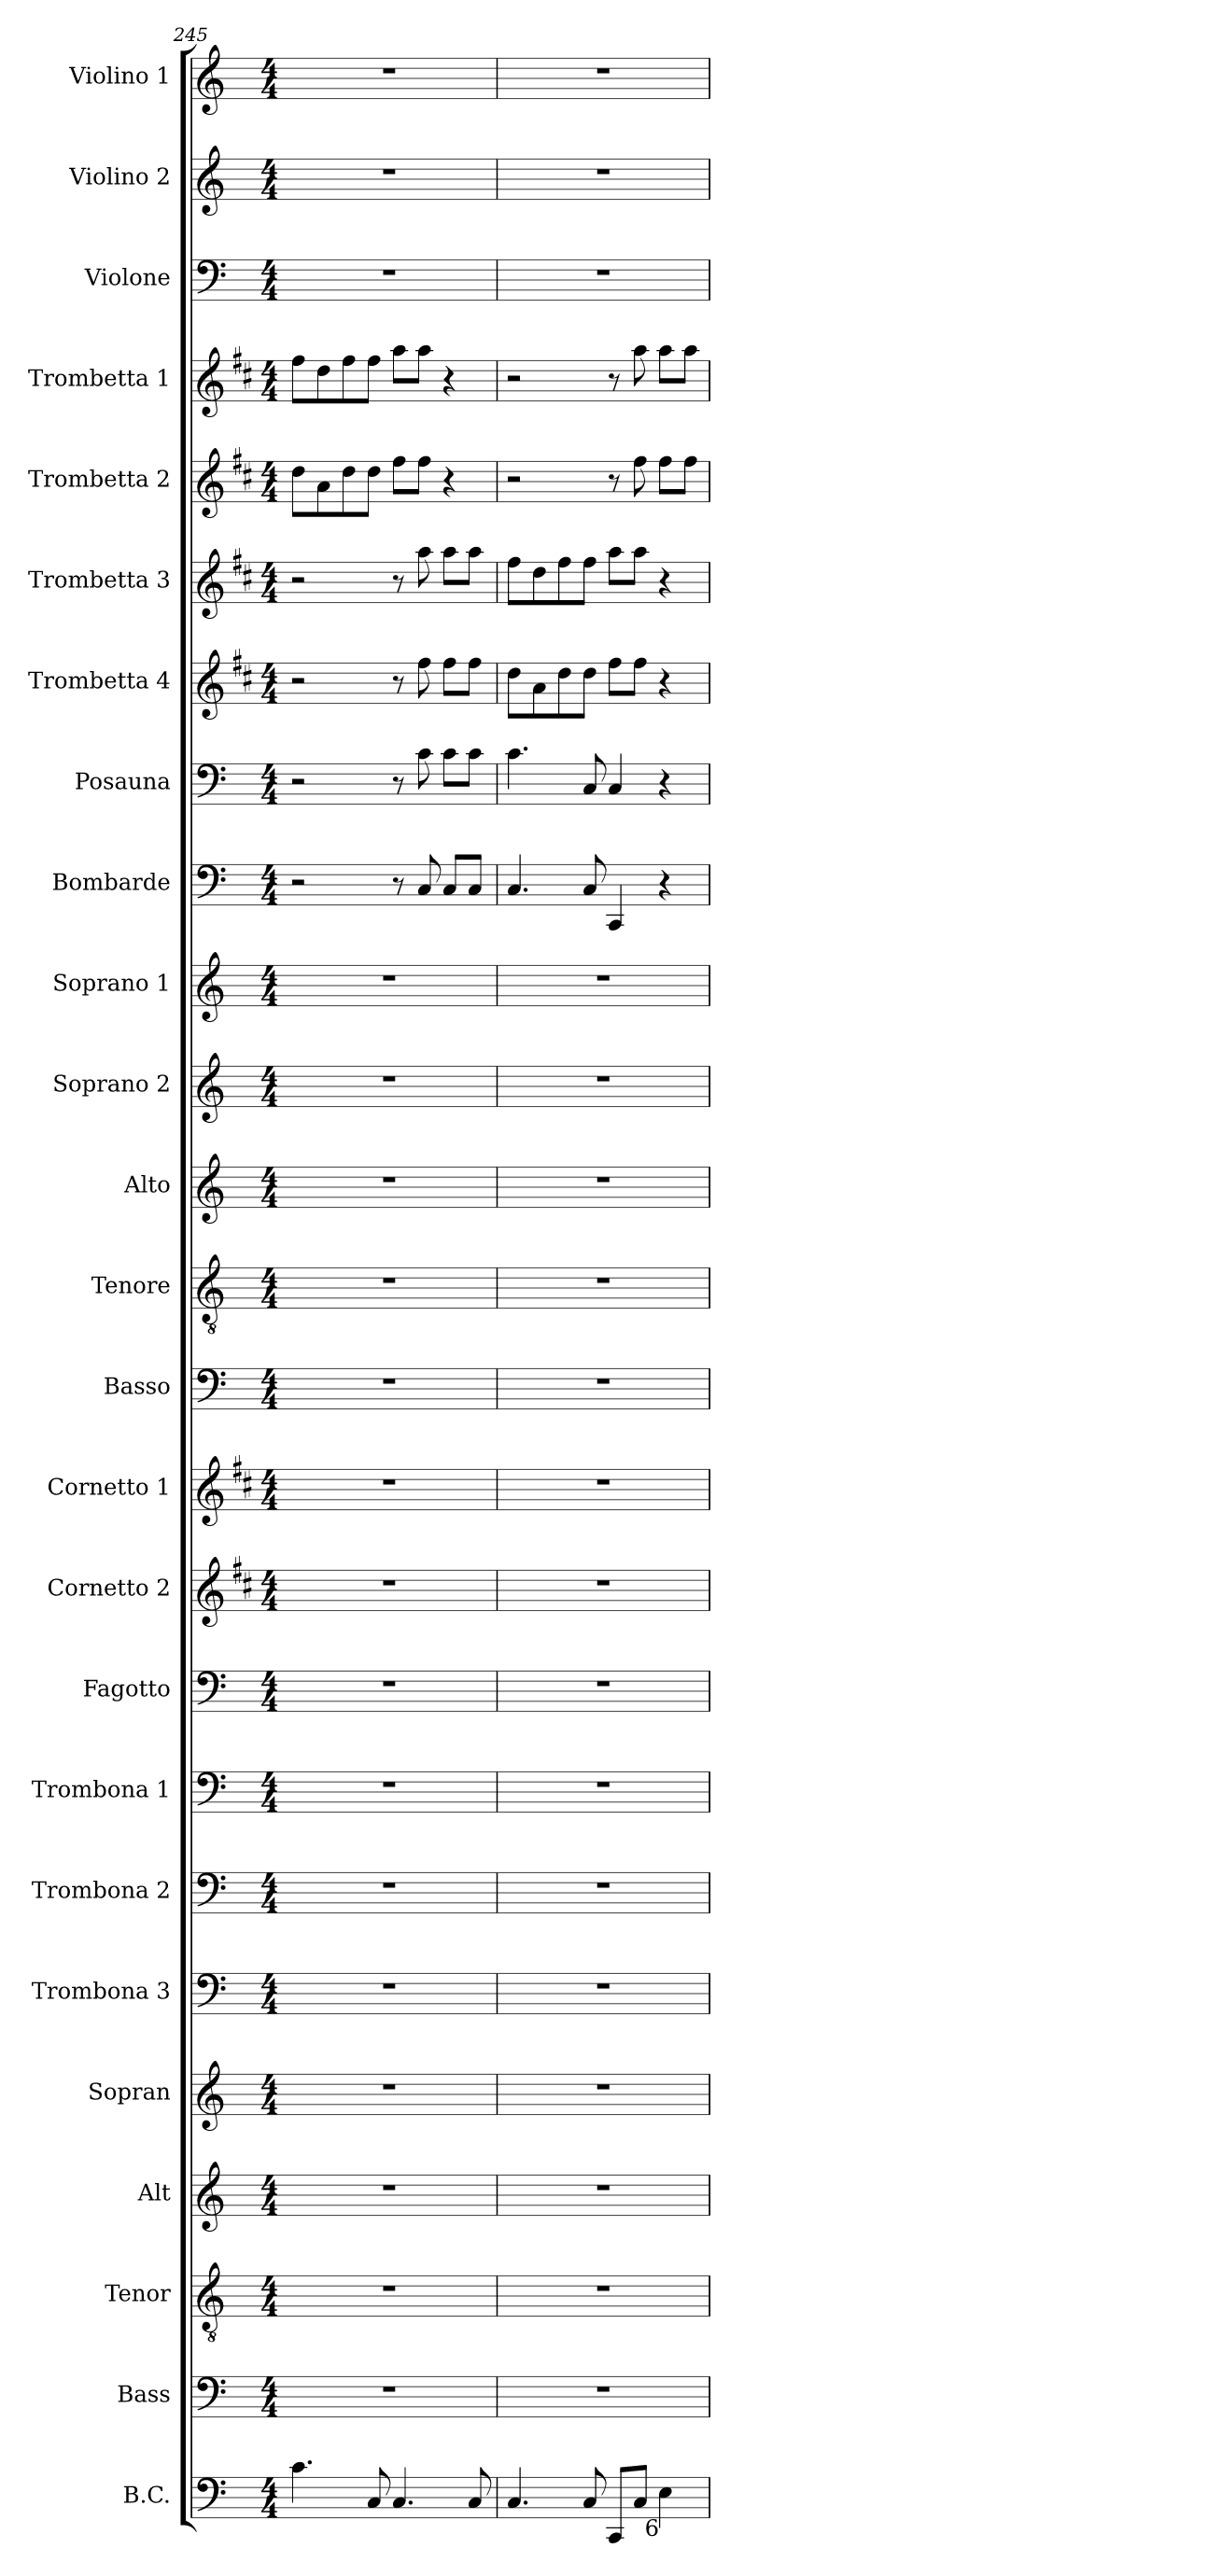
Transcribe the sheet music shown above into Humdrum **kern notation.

**kern	**kern	**kern	**kern	**kern	**kern	**kern	**kern	**kern	**kern	**kern	**kern	**kern	**kern	**kern	**kern	**kern	**kern	**kern	**kern	**kern	**kern	**kern	**kern	**kern
*part25	*part24	*part23	*part22	*part21	*part20	*part19	*part18	*part17	*part16	*part15	*part14	*part13	*part12	*part11	*part10	*part9	*part8	*part7	*part6	*part5	*part4	*part3	*part2	*part1
*staff25	*staff24	*staff23	*staff22	*staff21	*staff20	*staff19	*staff18	*staff17	*staff16	*staff15	*staff14	*staff13	*staff12	*staff11	*staff10	*staff9	*staff8	*staff7	*staff6	*staff5	*staff4	*staff3	*staff2	*staff1
*I"B.C.	*I"Bass	*I"Tenor	*I"Alt	*I"Sopran	*I"Trombona 3	*I"Trombona 2	*I"Trombona 1	*I"Fagotto	*I"Cornetto 2	*I"Cornetto 1	*I"Basso	*I"Tenore	*I"Alto	*I"Soprano 2	*I"Soprano 1	*I"Bombarde	*I"Posauna	*I"Trombetta 4	*I"Trombetta 3	*I"Trombetta 2	*I"Trombetta 1	*I"Violone	*I"Violino 2	*I"Violino 1
*I'B.C.	*I'B.	*I'T.	*I'A.	*I'S.	*I'Tbn. 2	*I'Tbn. 2	*I'Tbn. 1	*I'Fag.	*I'Cor. 2	*I'Cor. 1	*I'B.	*I'T.	*I'A.	*I'S.	*I'S.	*	*	*	*	*	*	*	*I'Vl. 2	*I'Vl. 1
*clefF4	*clefF4	*clefGv2	*clefG2	*clefG2	*clefF4	*clefF4	*clefF4	*clefF4	*clefG2	*clefG2	*clefF4	*clefGv2	*clefG2	*clefG2	*clefG2	*clefF4	*clefF4	*clefG2	*clefG2	*clefG2	*clefG2	*clefF4	*clefG2	*clefG2
*	*	*ITrd7c12	*	*	*	*	*	*	*ITrd1c2	*ITrd1c2	*	*ITrd7c12	*	*	*	*	*	*ITrd1c2	*ITrd1c2	*ITrd1c2	*ITrd1c2	*	*	*
*k[]	*k[]	*k[]	*k[]	*k[]	*k[]	*k[]	*k[]	*k[]	*k[]	*k[]	*k[]	*k[]	*k[]	*k[]	*k[]	*k[]	*k[]	*k[]	*k[]	*k[]	*k[]	*k[]	*k[]	*k[]
*C:	*C:	*C:	*C:	*C:	*C:	*C:	*C:	*C:	*C:	*C:	*C:	*C:	*C:	*C:	*C:	*C:	*C:	*C:	*C:	*C:	*C:	*C:	*C:	*C:
*M4/4	*M4/4	*M4/4	*M4/4	*M4/4	*M4/4	*M4/4	*M4/4	*M4/4	*M4/4	*M4/4	*M4/4	*M4/4	*M4/4	*M4/4	*M4/4	*M4/4	*M4/4	*M4/4	*M4/4	*M4/4	*M4/4	*M4/4	*M4/4	*M4/4
=245	=245	=245	=245	=245	=245	=245	=245	=245	=245	=245	=245	=245	=245	=245	=245	=245	=245	=245	=245	=245	=245	=245	=245	=245
4.ci\	1r	1r	1r	1r	1r	1r	1r	1r	1r	1r	1r	1r	1r	1r	1r	2r	2r	2r	2r	8cci\L	8eei\L	1r	1r	1r
.	.	.	.	.	.	.	.	.	.	.	.	.	.	.	.	.	.	.	.	8gi\	8cci\	.	.	.
.	.	.	.	.	.	.	.	.	.	.	.	.	.	.	.	.	.	.	.	8cci\	8eei\	.	.	.
8Ci/	.	.	.	.	.	.	.	.	.	.	.	.	.	.	.	.	.	.	.	8cci\J	8eei\J	.	.	.
4.Ci/	.	.	.	.	.	.	.	.	.	.	.	.	.	.	.	8r	8r	8r	8r	8eei\L	8ggi\L	.	.	.
.	.	.	.	.	.	.	.	.	.	.	.	.	.	.	.	8Ci/	8ci\	8eei\	8ggi\	8eei\J	8ggi\J	.	.	.
.	.	.	.	.	.	.	.	.	.	.	.	.	.	.	.	8Ci/L	8ci\L	8eei\L	8ggi\L	4r	4r	.	.	.
8Ci/	.	.	.	.	.	.	.	.	.	.	.	.	.	.	.	8Ci/J	8ci\J	8eei\J	8ggi\J	.	.	.	.	.
!!LO:PB:g=z
=246	=246	=246	=246	=246	=246	=246	=246	=246	=246	=246	=246	=246	=246	=246	=246	=246	=246	=246	=246	=246	=246	=246	=246	=246
4.Ci/	1r	1r	1r	1r	1r	1r	1r	1r	1r	1r	1r	1r	1r	1r	1r	4.Ci/	4.ci\	8cci\L	8eei\L	2r	2r	1r	1r	1r
.	.	.	.	.	.	.	.	.	.	.	.	.	.	.	.	.	.	8gi\	8cci\	.	.	.	.	.
.	.	.	.	.	.	.	.	.	.	.	.	.	.	.	.	.	.	8cci\	8eei\	.	.	.	.	.
8Ci/	.	.	.	.	.	.	.	.	.	.	.	.	.	.	.	8Ci/	8Ci/	8cci\J	8eei\J	.	.	.	.	.
8CCi/L	.	.	.	.	.	.	.	.	.	.	.	.	.	.	.	4CCi/	4Ci/	8eei\L	8ggi\L	8r	8r	.	.	.
8Ci/J	.	.	.	.	.	.	.	.	.	.	.	.	.	.	.	.	.	8eei\J	8ggi\J	8eei\	8ggi\	.	.	.
!LO:TX:b:rj:t=6	!	!	!	!	!	!	!	!	!	!	!	!	!	!	!	!	!	!	!	!	!	!	!	!
4Ei\	.	.	.	.	.	.	.	.	.	.	.	.	.	.	.	4r	4r	4r	4r	8eei\L	8ggi\L	.	.	.
.	.	.	.	.	.	.	.	.	.	.	.	.	.	.	.	.	.	.	.	8eei\J	8ggi\J	.	.	.
=	=	=	=	=	=	=	=	=	=	=	=	=	=	=	=	=	=	=	=	=	=	=	=	=
*-	*-	*-	*-	*-	*-	*-	*-	*-	*-	*-	*-	*-	*-	*-	*-	*-	*-	*-	*-	*-	*-	*-	*-	*-
